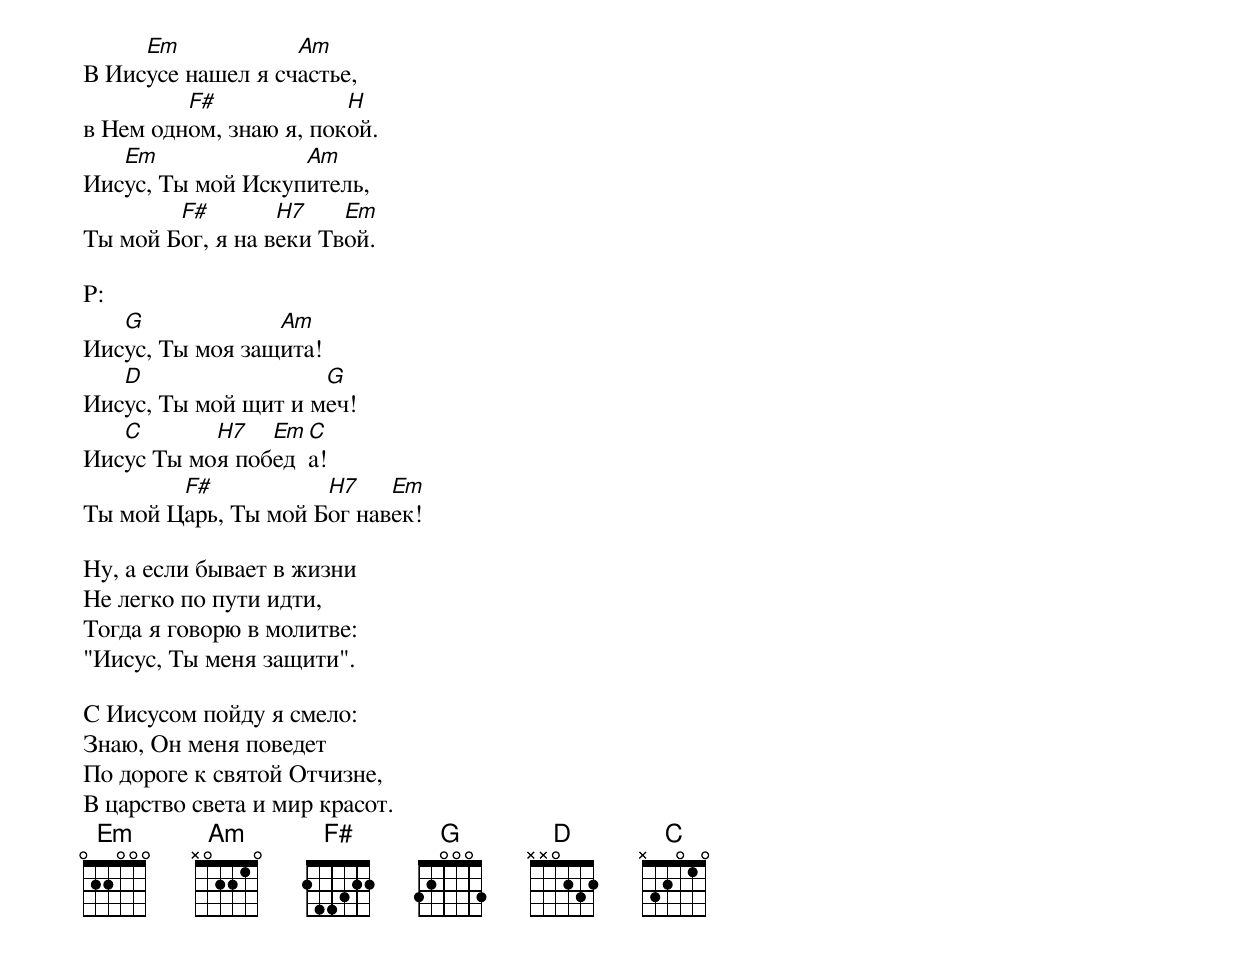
В Иис[Em]усе нашел я сч[Am]астье,
в Нем одн[F#]ом, знаю я, пок[H]ой.
Иис[Em]ус, Ты мой Искуп[Am]итель,
Ты мой Б[F#]ог, я на в[H7]еки Тв[Em]ой.

P:
Иис[G]ус, Ты моя защ[Am]ита!
Иис[D]ус, Ты мой щит и м[G]еч!
Иис[C]ус Ты мо[H7]я поб[Em]ед[C]а!
Ты мой Ц[F#]арь, Ты мой Б[H7]ог нав[Em]ек!

Ну, а если бывает в жизни
Не легко по пути идти,
Тогда я говорю в молитве:
"Иисус, Ты меня защити".

С Иисусом пойду я смело:
Знаю, Он меня поведет
По дороге к святой Отчизне,
В царство света и мир красот.
